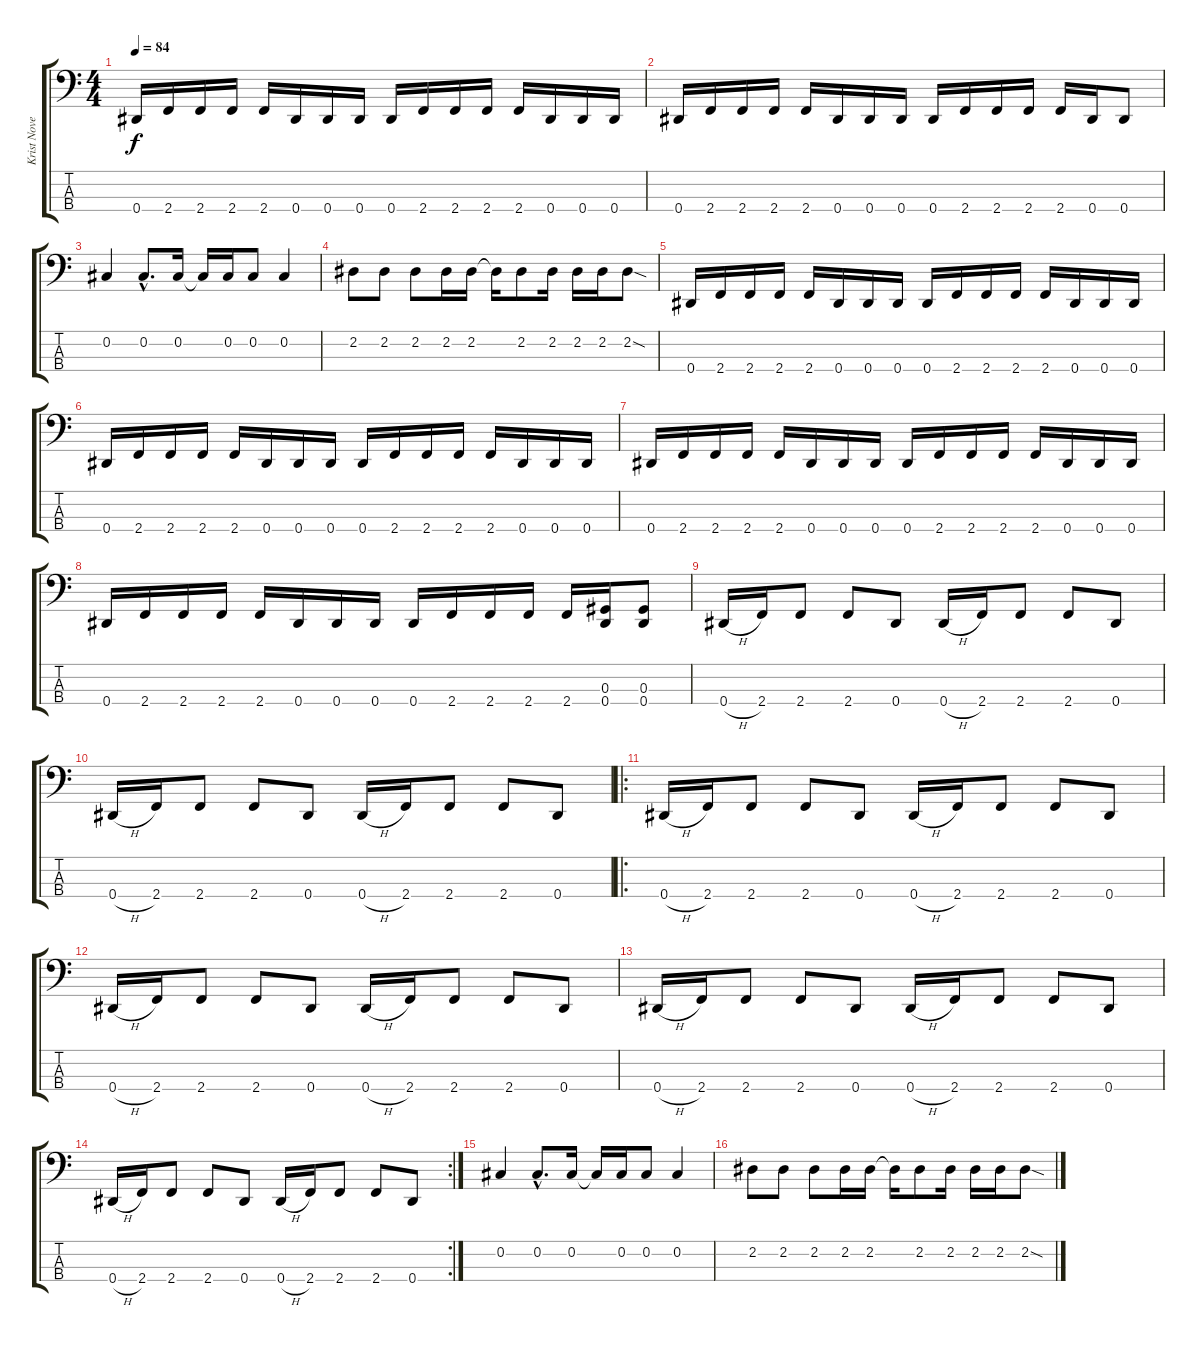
\track ("Krist Noveselic (Bass)" "Krist Nove") {instrument electricbasspick}
\staff {score tabs}
\tuning (Gb2 Db2 Ab1 Eb1) {hide}
\ts (4 4)
\tempo 84
\clef f4
\ks c
0.4.16{dy f} 2.4.16 2.4.16 2.4.16 2.4.16 0.4.16 0.4.16 0.4.16 0.4.16 2.4.16 2.4.16 2.4.16 2.4.16 0.4.16 0.4.16 0.4.16 |
0.4.16 2.4.16 2.4.16 2.4.16 2.4.16 0.4.16 0.4.16 0.4.16 0.4.16 2.4.16 2.4.16 2.4.16 2.4.16 0.4.16 0.4.8 |
0.2.4 0.2{hac}.8{d} 0.2.16 0.2{t}.16 0.2.16 0.2.8 0.2.4 |
2.2.8 2.2.8 2.2.8 2.2.16 2.2.16 2.2{t}.16 2.2.8 2.2.16 2.2.16 2.2.16 2.2{sod}.8 |
0.4.16 2.4.16 2.4.16 2.4.16 2.4.16 0.4.16 0.4.16 0.4.16 0.4.16 2.4.16 2.4.16 2.4.16 2.4.16 0.4.16 0.4.16 0.4.16 |
0.4.16 2.4.16 2.4.16 2.4.16 2.4.16 0.4.16 0.4.16 0.4.16 0.4.16 2.4.16 2.4.16 2.4.16 2.4.16 0.4.16 0.4.16 0.4.16 |
0.4.16 2.4.16 2.4.16 2.4.16 2.4.16 0.4.16 0.4.16 0.4.16 0.4.16 2.4.16 2.4.16 2.4.16 2.4.16 0.4.16 0.4.16 0.4.16 |
0.4.16 2.4.16 2.4.16 2.4.16 2.4.16 0.4.16 0.4.16 0.4.16 0.4.16 2.4.16 2.4.16 2.4.16 2.4.16 (0.3 0.4).16 (0.3 0.4).8 |
0.4{h}.16 2.4.16 2.4.8 2.4.8 0.4.8 0.4{h}.16 2.4.16 2.4.8 2.4.8 0.4.8 |
0.4{h}.16 2.4.16 2.4.8 2.4.8 0.4.8 0.4{h}.16 2.4.16 2.4.8 2.4.8 0.4.8 |
\ro
0.4{h}.16 2.4.16 2.4.8 2.4.8 0.4.8 0.4{h}.16 2.4.16 2.4.8 2.4.8 0.4.8 |
0.4{h}.16 2.4.16 2.4.8 2.4.8 0.4.8 0.4{h}.16 2.4.16 2.4.8 2.4.8 0.4.8 |
0.4{h}.16 2.4.16 2.4.8 2.4.8 0.4.8 0.4{h}.16 2.4.16 2.4.8 2.4.8 0.4.8 |
\rc 2
0.4{h}.16 2.4.16 2.4.8 2.4.8 0.4.8 0.4{h}.16 2.4.16 2.4.8 2.4.8 0.4.8 |
0.2.4 0.2{hac}.8{d} 0.2.16 0.2{t}.16 0.2.16 0.2.8 0.2.4 |
2.2.8 2.2.8 2.2.8 2.2.16 2.2.16 2.2{t}.16 2.2.8 2.2.16 2.2.16 2.2.16 2.2{sod}.8
